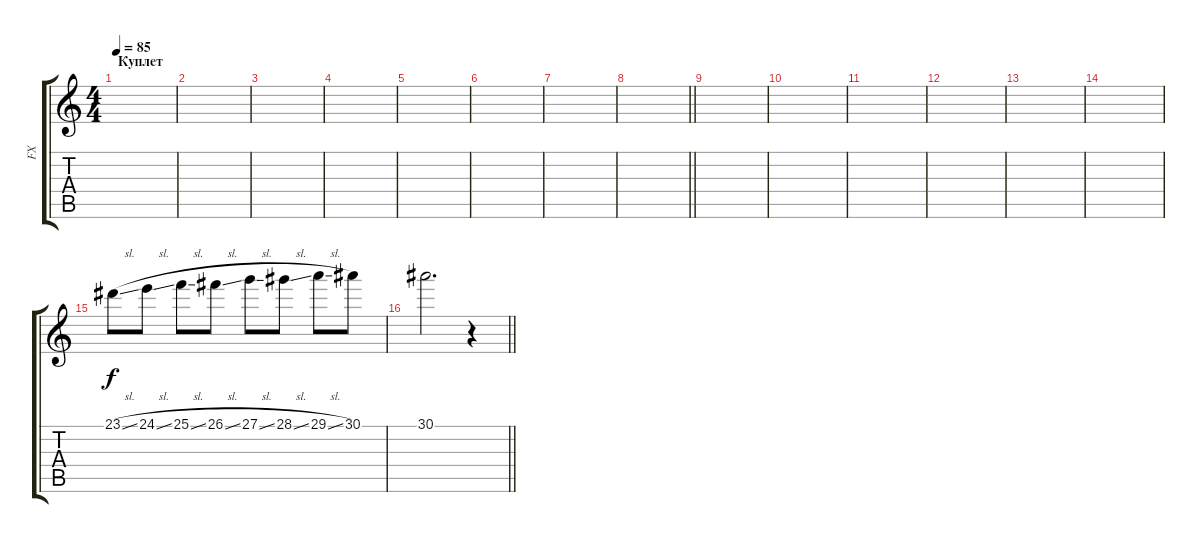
\track ("FX" "FX") {instrument seashore}
\staff {score tabs}
\tuning (E4 B3 G3 D3 A2 E2) {hide}
\ts (4 4)
\section ("" "Куплет")
\tempo 85
\clef g2
\ks c
|
|
|
|
|
|
|
\barLineRight lightlight
|
|
|
|
|
|
|
23.1{sl}.8{volume 5 instrument lead1square} 24.1{sl}.8 25.1{sl}.8 26.1{sl}.8 27.1{sl}.8 28.1{sl}.8 29.1{sl}.8{volume 0} 30.1.8 |
\barLineRight lightlight
30.1.2{d} r.4
